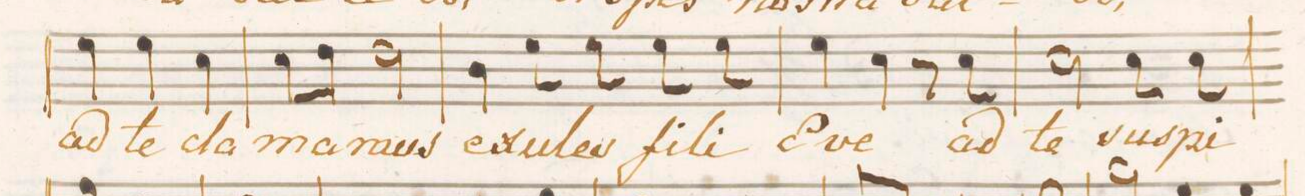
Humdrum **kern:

**kern	**text	**dynam
*I"Tenore.	*	*
*clefC4	*	*
*k[b-e-]	*	*
*M3/4	*	*
4d\	ad	.
4d\	te	.
4B-\	cla-	.
=12	=12	=12
8B-\L	-ma-	.
8c\J	.	.
2c\	-mus	.
=13	=13	=13
4A\	e-	.
8d\	-xu-	.
8d\	-les	.
8d\	fi-	.
8d\	-li	.
=14	=14	=14
4d\	E-	.
4B-\	-ve	.
8r	.	.
8B-\	ad	.
=15	=15	=15
2B-\	te	.
8B-\	su-	.
8B-\	-spi-	.
=16	=16	=16
*-	*-	*-
